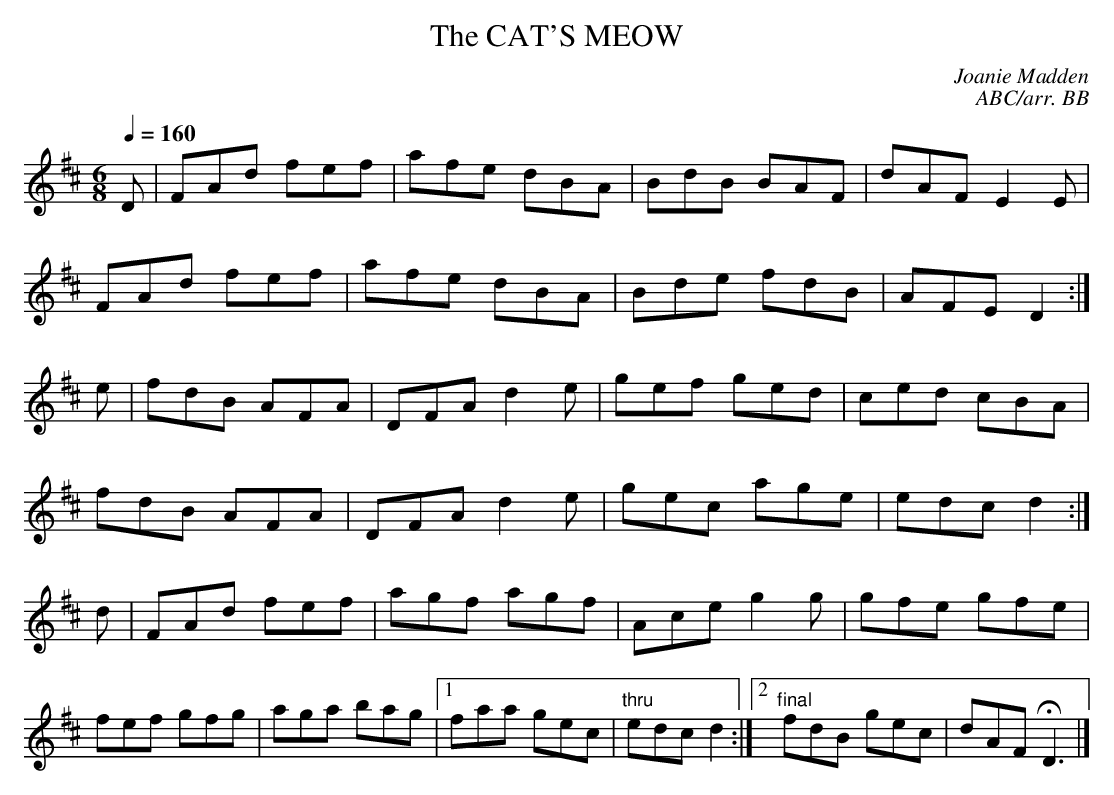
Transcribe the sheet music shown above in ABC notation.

X:1
T:CAT'S MEOW, The
C:Joanie Madden
C:ABC/arr. BB
Q:1/4=160
M:6/8
L:1/8
K:D
D|FAd fef|afe dBA|BdB BAF|dAF E2 E|
FAd fef|afe dBA|Bde fdB|AFE D2 :|
e|fdB AFA|DFA d2 e|gef ged|ced cBA|
fdB AFA|DFA d2 e|gec age|edc d2 :|
d|FAd fef|agf agf|Ace g2 g|gfe gfe|
fef gfg|aga bag|1 faa gec|"thru"edc d2 :|\
[2 "final"fdB gec|dAF HD3|]
